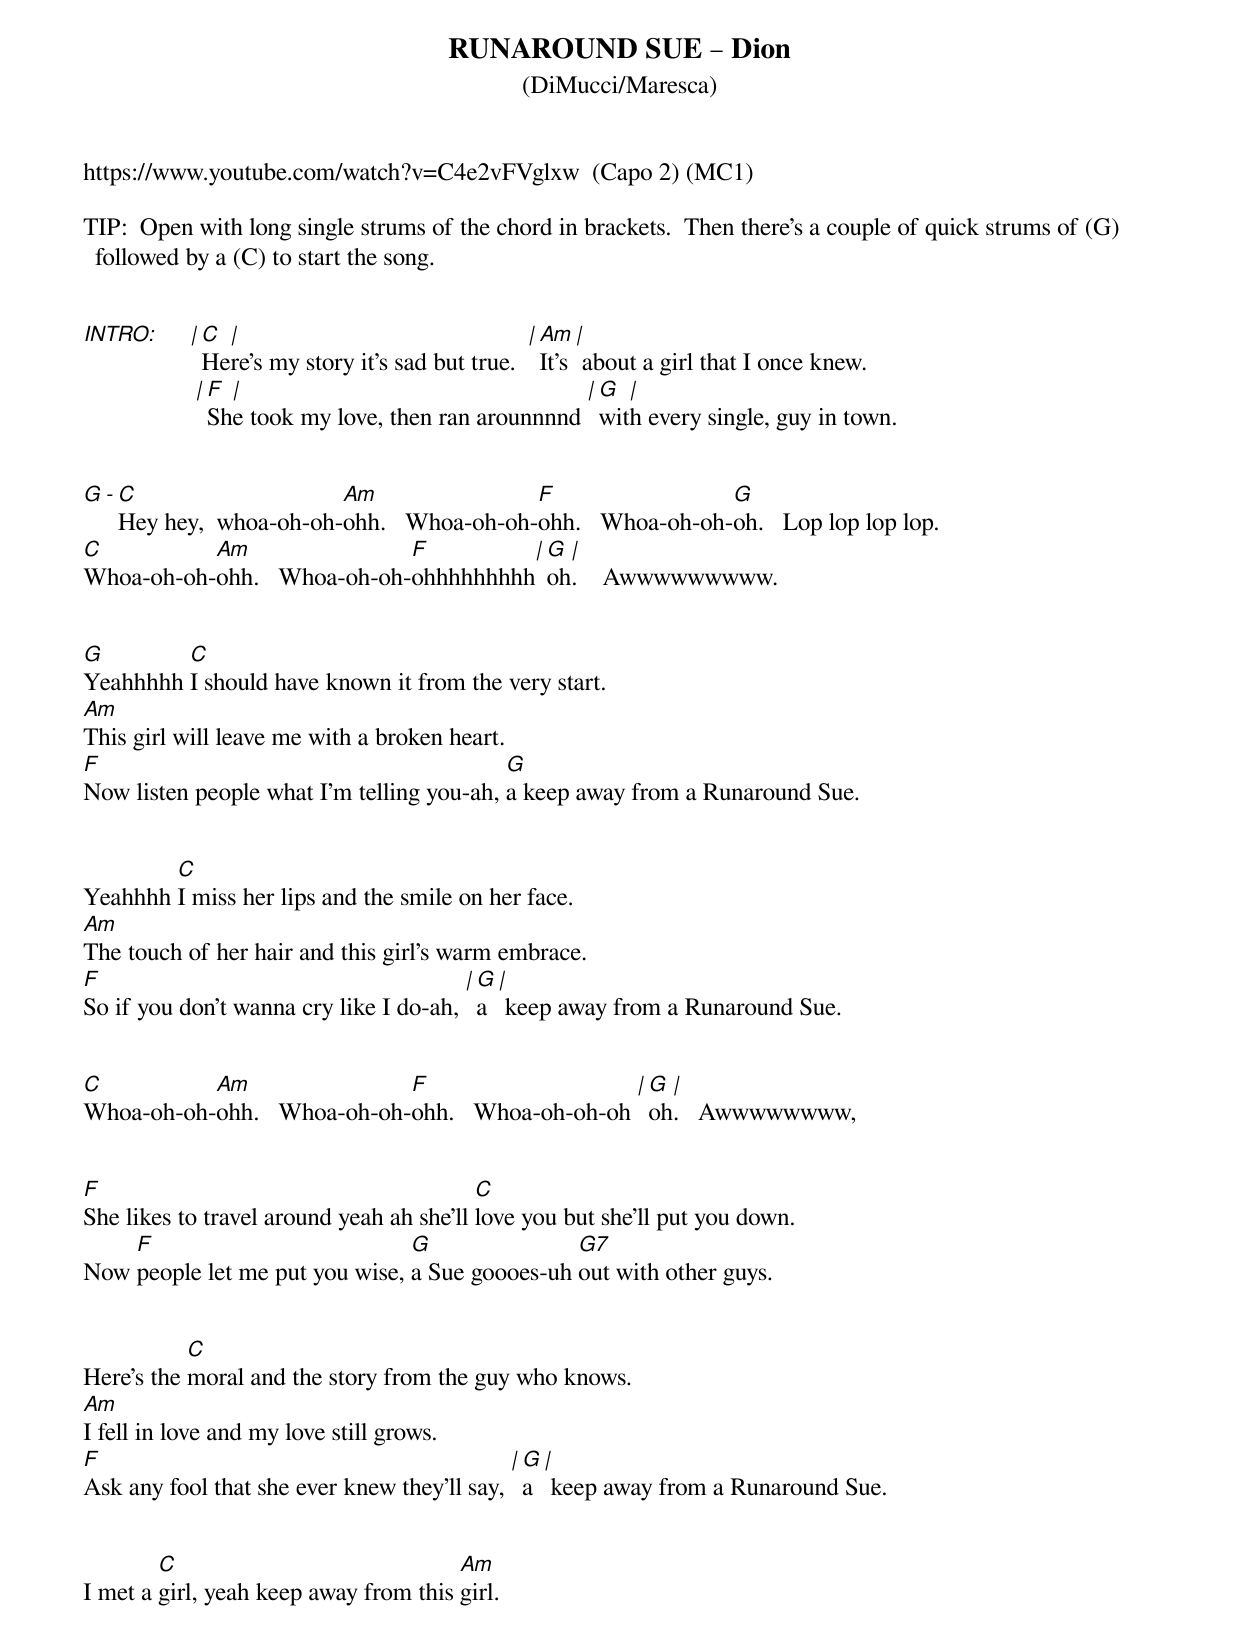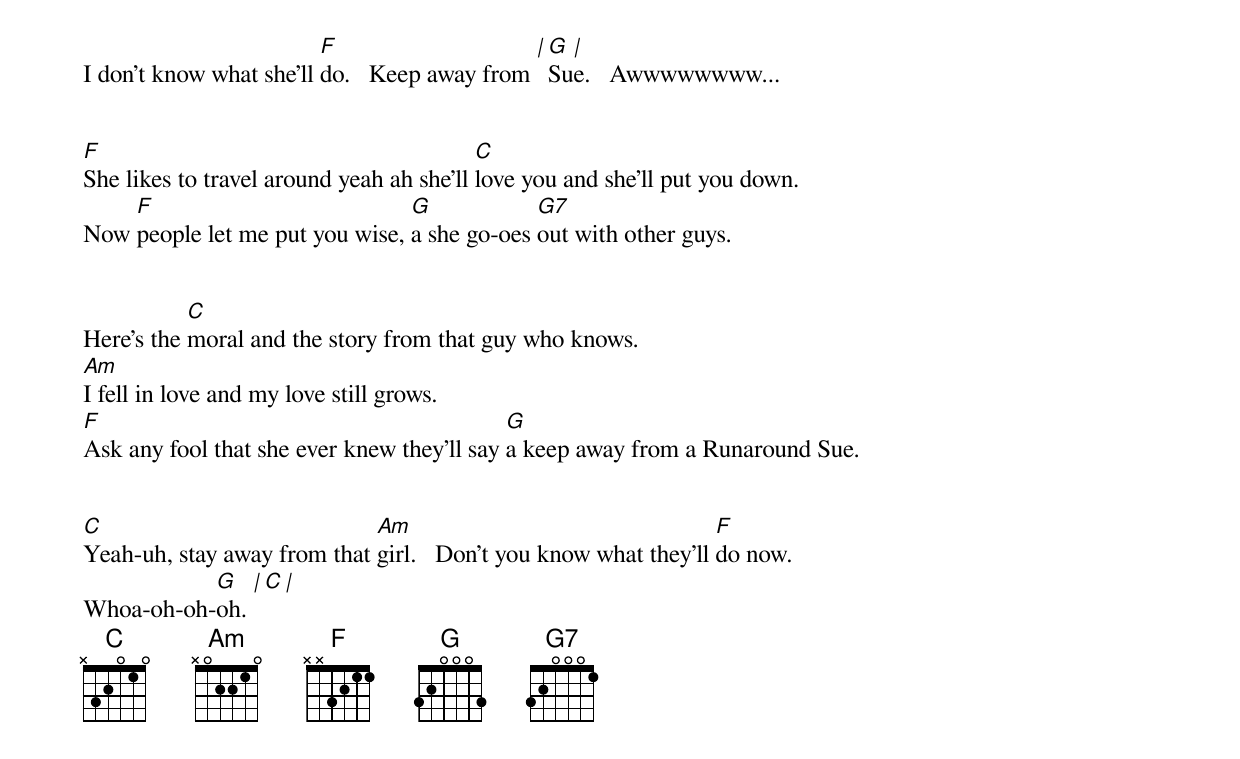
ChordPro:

{define: F base-fret 1 frets x x 3 2 1 1}
{t: RUNAROUND SUE – Dion  }
{st: (DiMucci/Maresca)  }
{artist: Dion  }
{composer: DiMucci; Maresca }


https://www.youtube.com/watch?v=C4e2vFVglxw  (Capo 2) (MC1)

TIP:  Open with long single strums of the chord in brackets.  Then there's a couple of quick strums of (G) followed by a (C) to start the song.


[INTRO:]     [|][C]He[|]re's my story it's sad but true.  [|][Am]It's [|] about a girl that I once knew.
                  [|][F]Sh[|]e took my love, then ran arounnnnd [|][G]wit[|]h every single, guy in town.


[G][-][C]Hey hey,  whoa-oh-oh-[Am]ohh.   Whoa-oh-oh-[F]ohh.   Whoa-oh-oh-[G]oh.   Lop lop lop lop.
[C]Whoa-oh-oh-[Am]ohh.   Whoa-oh-oh-[F]ohhhhhhhhh[|][G]oh[|].    Awwwwwwwww.


[G]Yeahhhhh [C]I should have known it from the very start.
[Am]This girl will leave me with a broken heart.
[F]Now listen people what I'm telling you-ah, [G]a keep away from a Runaround Sue.


Yeahhhh [C]I miss her lips and the smile on her face.
[Am]The touch of her hair and this girl's warm embrace.
[F]So if you don't wanna cry like I do-ah, [|][G]a [|] keep away from a Runaround Sue.


[C]Whoa-oh-oh-[Am]ohh.   Whoa-oh-oh-[F]ohh.   Whoa-oh-oh-oh [|][G]oh[|].   Awwwwwwww,


[F]She likes to travel around yeah ah she'll [C]love you but she'll put you down.
Now [F]people let me put you wise, [G]a Sue goooes-uh [G7]out with other guys.


Here's the [C]moral and the story from the guy who knows.
[Am]I fell in love and my love still grows.
[F]Ask any fool that she ever knew they'll say, [|][G]a [|] keep away from a Runaround Sue.


I met a [C]girl, yeah keep away from this [Am]girl.
I don't know what she'll [F]do.   Keep away from [|][G]Su[|]e.   Awwwwwwww...


[F]She likes to travel around yeah ah she'll [C]love you and she'll put you down.
Now [F]people let me put you wise, [G]a she go-oes [G7]out with other guys.


Here's the [C]moral and the story from that guy who knows.
[Am]I fell in love and my love still grows.
[F]Ask any fool that she ever knew they'll say [G]a keep away from a Runaround Sue.


[C]Yeah-uh, stay away from that [Am]girl.   Don't you know what they'll [F]do now.
Whoa-oh-oh-[G]oh. [|][C][|]
